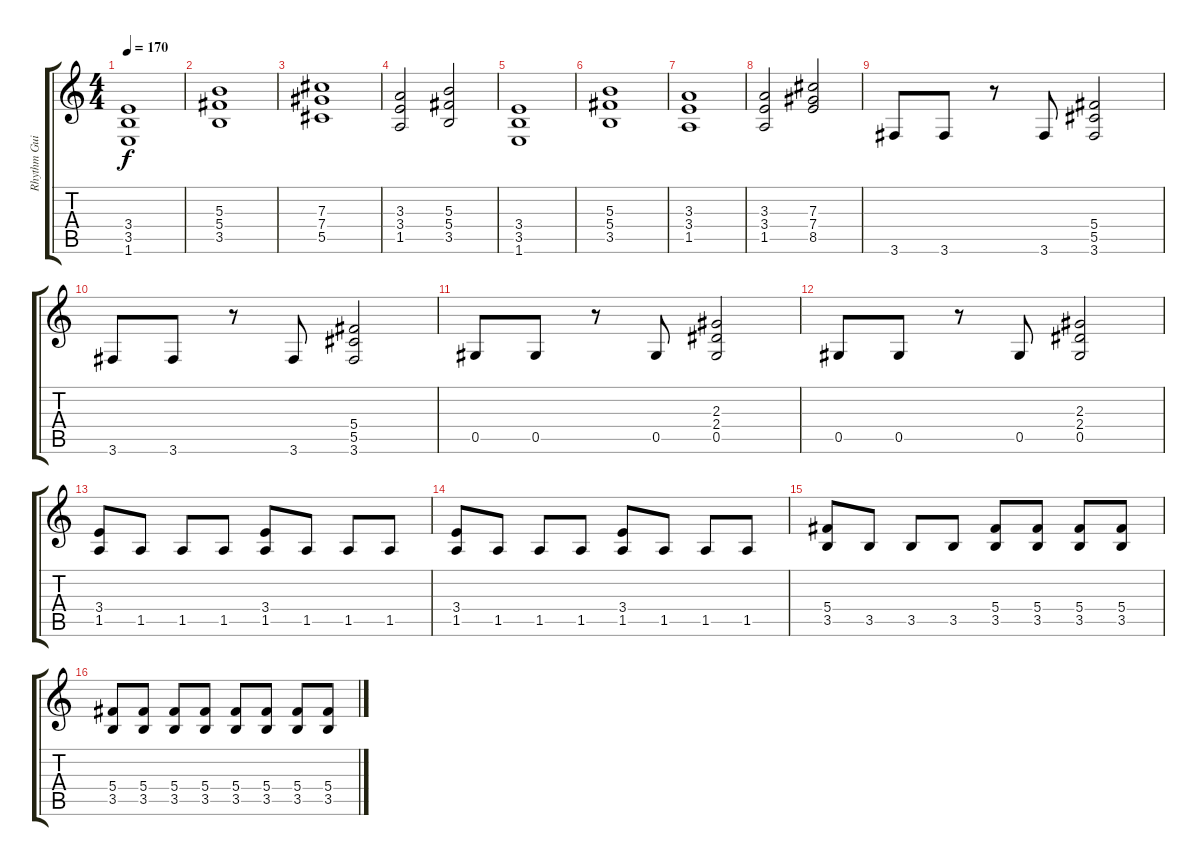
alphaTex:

\track ("Rhythm Guitar" "Rhythm Gui") {instrument distortionguitar}
\staff {score tabs}
\tuning (Eb4 Bb3 Gb3 Db3 Ab2 Eb2) {hide}
\ts (4 4)
\tempo 170
\clef g2
\ks c
(3.4 3.5 1.6).1{dy f} |
(5.3 5.4 3.5).1 |
(7.3 7.4 5.5).1 |
(3.3 3.4 1.5).2 (5.3 5.4 3.5).2 |
(3.4 3.5 1.6).1 |
(5.3 5.4 3.5).1 |
(3.3 3.4 1.5).1 |
(3.3 3.4 1.5).2 (7.3 7.4 8.5).2 |
3.6.8 3.6.8 r.8 3.6.8 (5.4 5.5 3.6).2 |
3.6.8 3.6.8 r.8 3.6.8 (5.4 5.5 3.6).2 |
0.5.8 0.5.8 r.8 0.5.8 (2.3 2.4 0.5).2 |
0.5.8 0.5.8 r.8 0.5.8 (2.3 2.4 0.5).2 |
(3.4 1.5).8 1.5.8 1.5.8 1.5.8 (3.4 1.5).8 1.5.8 1.5.8 1.5.8 |
(3.4 1.5).8 1.5.8 1.5.8 1.5.8 (3.4 1.5).8 1.5.8 1.5.8 1.5.8 |
(5.4 3.5).8 3.5.8 3.5.8 3.5.8 (5.4 3.5).8 (5.4 3.5).8 (5.4 3.5).8 (5.4 3.5).8 |
(5.4 3.5).8 (5.4 3.5).8 (5.4 3.5).8 (5.4 3.5).8 (5.4 3.5).8 (5.4 3.5).8 (5.4 3.5).8 (5.4 3.5).8
